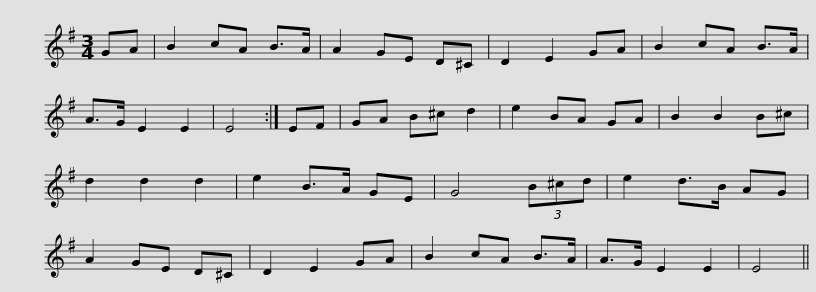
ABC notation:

X:1
L:1/8
M:3/4
I:linebreak $
K:G
V:1 treble
V:1
 GA | B2 cA B>A | A2 GE D^C | D2 E2 GA | B2 cA B>A | %5
 A>G E2 E2 | E4 :| EF | GA B^c d2 | e2 BA GA |$ %10
 B2 B2 B^c | d2 d2 d2 | e2 B>A GE | G4 (3B^cd | e2 d>B AG | %15
 A2 GE D^C | D2 E2 GA | B2 cA B>A | A>G E2 E2 |$ E4 || %20
